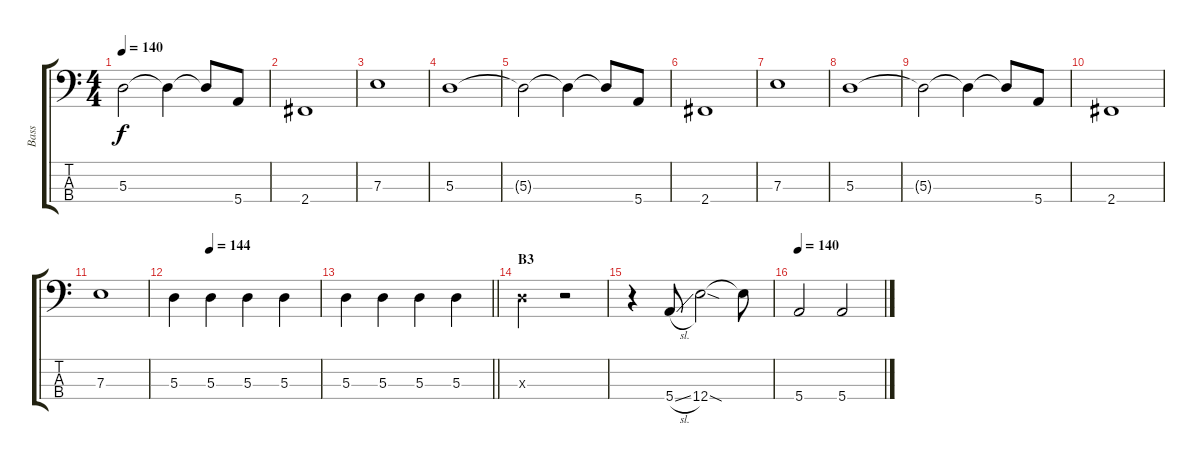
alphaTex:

\track ("Bass" "Bass") {instrument electricbassfinger}
\staff {score tabs}
\tuning (G2 D2 A1 E1) {hide}
\ts (4 4)
\tempo 140
\clef f4
\ks c
5.3{t}.2{dy f} 5.3{t}.4 5.3{t}.8 5.4.8 |
2.4.1 |
7.3.1 |
5.3.1 |
5.3{t}.2 5.3{t}.4 5.3{t}.8 5.4.8 |
2.4.1 |
7.3.1 |
5.3.1 |
5.3{t}.2 5.3{t}.4 5.3{t}.8 5.4.8 |
2.4.1 |
7.3.1 |
\tempo (144 0.25)
5.3.4 5.3.4 5.3.4 5.3.4 |
\barLineRight lightlight
5.3.4 5.3.4 5.3.4 5.3.4 |
\section ("" "B3")
5.3{x}.2 r.2 |
r.4 5.4{sl}.8 12.4{sod}.2 12.4{t}.8 |
\tempo 140
5.4.2 5.4.2
